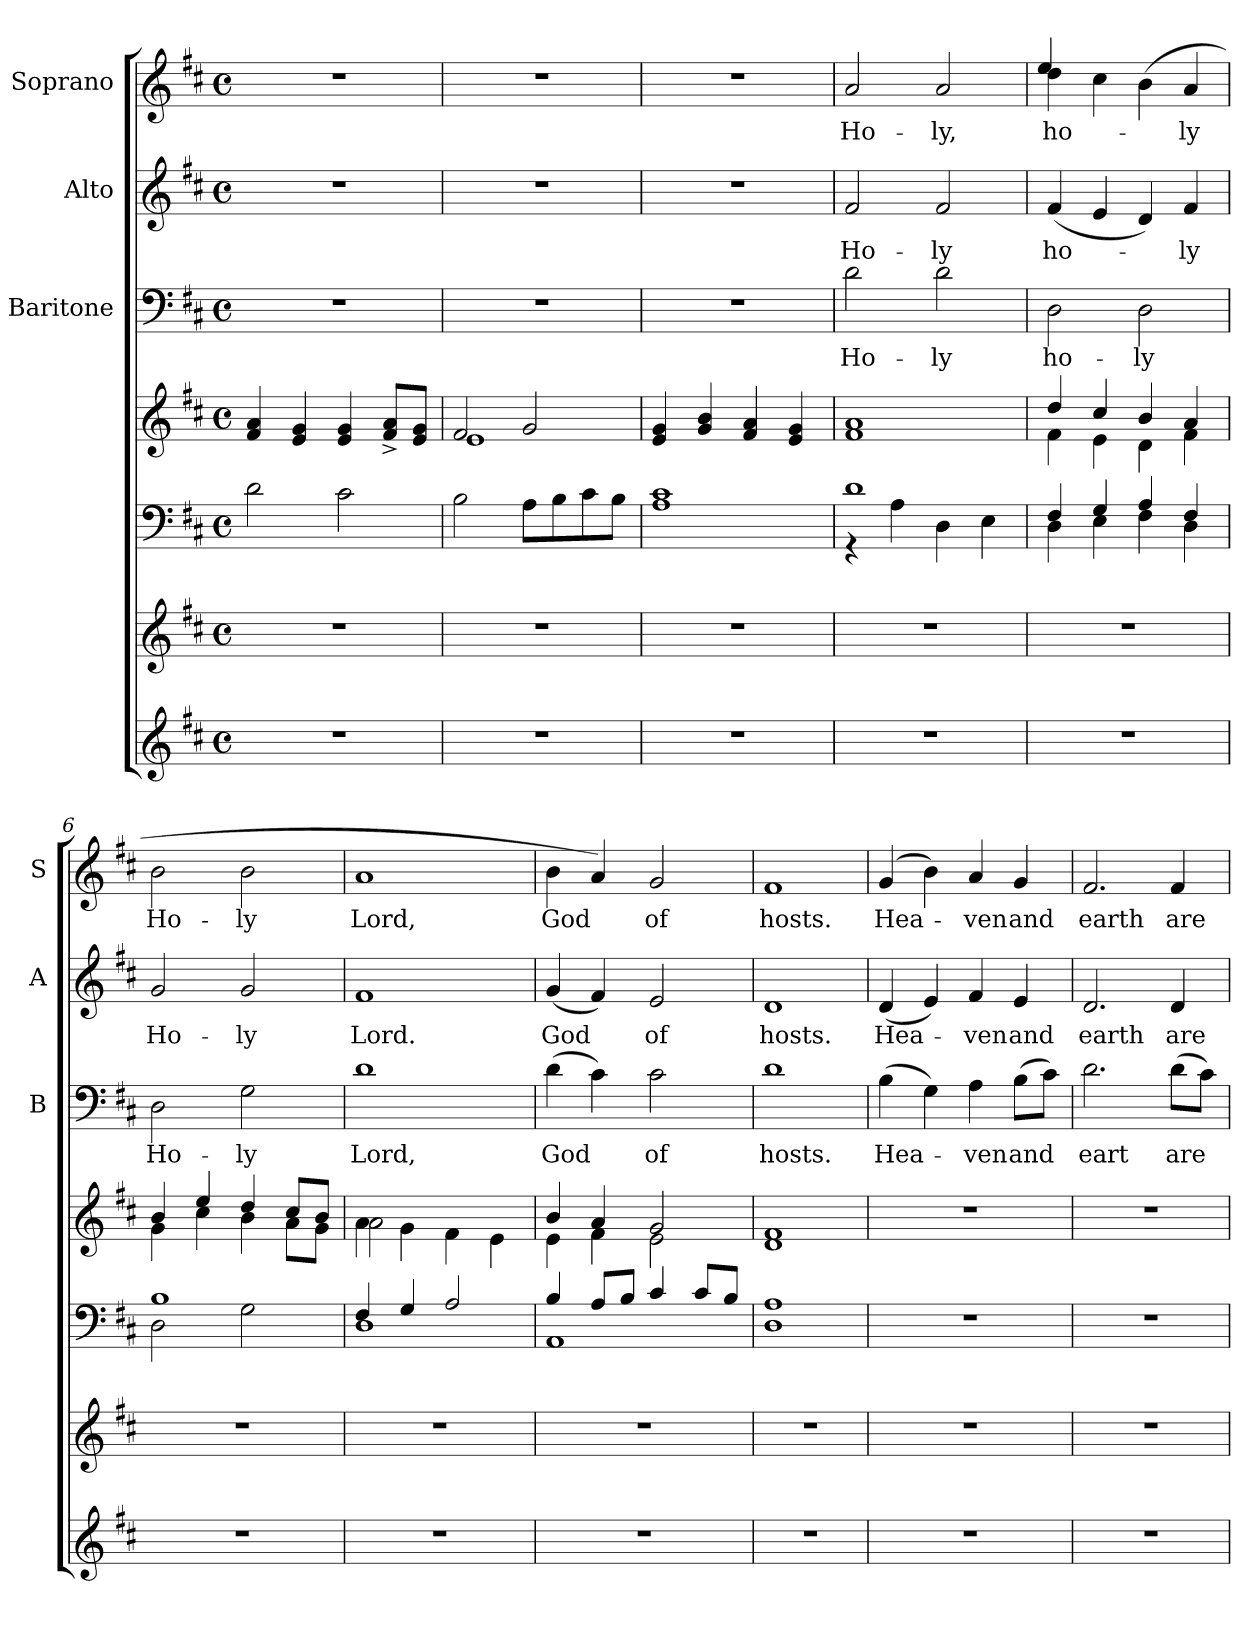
**kern	**kern	**kern	**kern	**kern	**text	**kern	**text	**kern	**text
*part7	*part6	*part5	*part4	*part3	*part3	*part2	*part2	*part1	*part1
*staff7	*staff6	*staff5	*staff4	*staff3	*staff3	*staff2	*staff2	*staff1	*staff1
*	*	*	*	*I"Baritone	*	*I"Alto	*	*I"Soprano	*
*	*	*	*	*I'B	*	*I'A	*	*I'S	*
*clefG2	*clefG2	*clefF4	*clefG2	*clefF4	*	*clefG2	*	*clefG2	*
*k[f#c#]	*k[f#c#]	*k[f#c#]	*k[f#c#]	*k[f#c#]	*	*k[f#c#]	*	*k[f#c#]	*
*D:	*D:	*D:	*D:	*D:	*	*D:	*	*D:	*
*M4/4	*M4/4	*M4/4	*M4/4	*M4/4	*	*M4/4	*	*M4/4	*
*met(c)	*met(c)	*met(c)	*met(c)	*met(c)	*	*met(c)	*	*met(c)	*
=1	=1	=1	=1	=1	=1	=1	=1	=1	=1
1r	1r	2d\	4f#/ 4a/	1r	.	1r	.	1r	.
.	.	.	4e/ 4g/	.	.	.	.	.	.
.	.	2c#\	4e/ 4g/	.	.	.	.	.	.
.	.	.	8f#/^< 8a/^<L	.	.	.	.	.	.
.	.	.	8e/ 8g/J	.	.	.	.	.	.
=2	=2	=2	=2	=2	=2	=2	=2	=2	=2
*	*	*	*^	*	*	*	*	*	*
1r	1r	2B\	2f#/	1e	1r	.	1r	.	1r	.
.	.	8A\L	2g/	.	.	.	.	.	.	.
.	.	8B\	.	.	.	.	.	.	.	.
.	.	8c#\	.	.	.	.	.	.	.	.
.	.	8B\J	.	.	.	.	.	.	.	.
*	*	*	*v	*v	*	*	*	*	*	*
=3	=3	=3	=3	=3	=3	=3	=3	=3	=3
1r	1r	1A 1c#	4e/ 4g/	1r	.	1r	.	1r	.
.	.	.	4g/ 4b/	.	.	.	.	.	.
.	.	.	4f#/ 4a/	.	.	.	.	.	.
.	.	.	4e/ 4g/	.	.	.	.	.	.
=4	=4	=4	=4	=4	=4	=4	=4	=4	=4
*	*	*^	*	*	*	*	*	*	*
!	!	!	!	!	!	!LO:LY:b	!	!LO:LY:b	!	!LO:LY:b
1r	1r	1d	4rGG	1f# 1a	2d\	Ho-	2f#/	Ho-	2a/	Ho-
.	.	.	4A\	.	.	.	.	.	.	.
!	!	!	!	!	!	!LO:LY:b	!	!LO:LY:b	!	!LO:LY:b
.	.	.	4D\	.	2d\	-ly	2f#/	-ly	2a/	-ly,
.	.	.	4E\	.	.	.	.	.	.	.
=5	=5	=5	=5	=5	=5	=5	=5	=5	=5	=5
*	*	*	*	*^	*	*	*	*	*	*
!	!	!	!	!	!	!	!LO:LY:b	!	!LO:LY:b	!	!LO:LY:b
*	*	*	*	*	*	*	*	*	*	*^	*
1r	1r	4F#/	4D\	4dd/	4f#\	2D\	ho-	(<4f#/	ho-	4dd\	(>4ee/	ho-
.	.	4G/	4E\	4cc#/	4e\	.	.	4e/	.	4cc#\	2.ryy	.
!	!	!	!	!	!	!	!LO:LY:b	!	!	!	!	!
.	.	4A/	4F#\	4b/	4d\	2D\	-ly	4d/)	.	(4b\	.	.
!	!	!	!	!	!	!	!	!	!LO:LY:b	!	!	!LO:LY:b
.	.	4F#/	4D\	4a/	4f#\	.	.	4f#/	-ly	4a/	.	ly
*	*	*	*	*	*	*	*	*	*	*v	*v	*
=6	=6	=6	=6	=6	=6	=6	=6	=6	=6	=6	=6
!	!	!	!	!	!	!	!LO:LY:b	!	!LO:LY:b	!	!LO:LY:b
1r	1r	1B	2D\	4b/	4g\	2D\	Ho-	2g/	Ho-	2b\	-Ho-
.	.	.	.	4ee/	4cc#\	.	.	.	.	.	.
!	!	!	!	!	!	!	!LO:LY:b	!	!LO:LY:b	!	!LO:LY:b
.	.	.	2G\	4dd/	4b\	2G\	-ly	2g/	-ly	2b\	-ly
.	.	.	.	8cc#/L	8a\L	.	.	.	.	.	.
.	.	.	.	8b/J	8g\J	.	.	.	.	.	.
!!LO:LB:g=z
=7	=7	=7	=7	=7	=7	=7	=7	=7	=7	=7	=7
!	!	!	!	!	!	!	!LO:LY:b	!	!LO:LY:b	!	!LO:LY:b
1r	1r	4F#/	1D	4a\	2a\	1d	Lord,	1f#	Lord.	1a	Lord,
.	.	4G/	.	4g\	.	.	.	.	.	.	.
.	.	2A/	.	4f#\	2ryy	.	.	.	.	.	.
.	.	.	.	4e\	.	.	.	.	.	.	.
=8	=8	=8	=8	=8	=8	=8	=8	=8	=8	=8	=8
!	!	!	!	!	!	!	!LO:LY:b	!	!LO:LY:b	!	!LO:LY:b
1r	1r	4B/	1AA	4b/	4e\	(>4d\	God	(<4g/	God	4b\	God
.	.	8A/L	.	4a/	4f#\	4c#\)	.	4f#/)	.	4a/)	.
.	.	8B/J	.	.	.	.	.	.	.	.	.
!	!	!	!	!	!	!	!LO:LY:b	!	!LO:LY:b	!	!LO:LY:b
.	.	4c#/	.	2g/	2e\	2c#\	of	2e/	of	2g/	of
.	.	8c#/L	.	.	.	.	.	.	.	.	.
.	.	8B/J	.	.	.	.	.	.	.	.	.
*	*	*v	*v	*	*	*	*	*	*	*	*
*	*	*	*v	*v	*	*	*	*	*	*
=9	=9	=9	=9	=9	=9	=9	=9	=9	=9
!	!	!	!	!	!LO:LY:b	!	!LO:LY:b	!	!LO:LY:b
1r	1r	1D 1A	1d 1f#	1d	hosts.	1d	hosts.	1f#	hosts.
=10	=10	=10	=10	=10	=10	=10	=10	=10	=10
!	!	!	!	!	!LO:LY:b	!	!LO:LY:b	!	!LO:LY:b
1r	1r	1r	1r	(>4B\	Hea-	(<4d/	Hea-	(>4g/	Hea-
.	.	.	.	4G\)	.	4e/)	.	4b\)	.
!	!	!	!	!	!LO:LY:b	!	!LO:LY:b	!	!LO:LY:b
.	.	.	.	4A\	-ven	4f#/	-ven	4a/	-ven
!	!	!	!	!	!LO:LY:b	!	!LO:LY:b	!	!LO:LY:b
.	.	.	.	(>8B\L	and	4e/	and	4g/	and
.	.	.	.	8c#\J)	.	.	.	.	.
=11	=11	=11	=11	=11	=11	=11	=11	=11	=11
!	!	!	!	!	!LO:LY:b	!	!LO:LY:b	!	!LO:LY:b
1r	1r	1r	1r	2.d\	eart	2.d/	earth	2.f#/	earth
!	!	!	!	!	!LO:LY:b	!	!LO:LY:b	!	!LO:LY:b
.	.	.	.	(>8d\L	are	4d/	are	4f#/	are
.	.	.	.	8c#\J)	.	.	.	.	.
=	=	=	=	=	=	=	=	=	=
*-	*-	*-	*-	*-	*-	*-	*-	*-	*-
